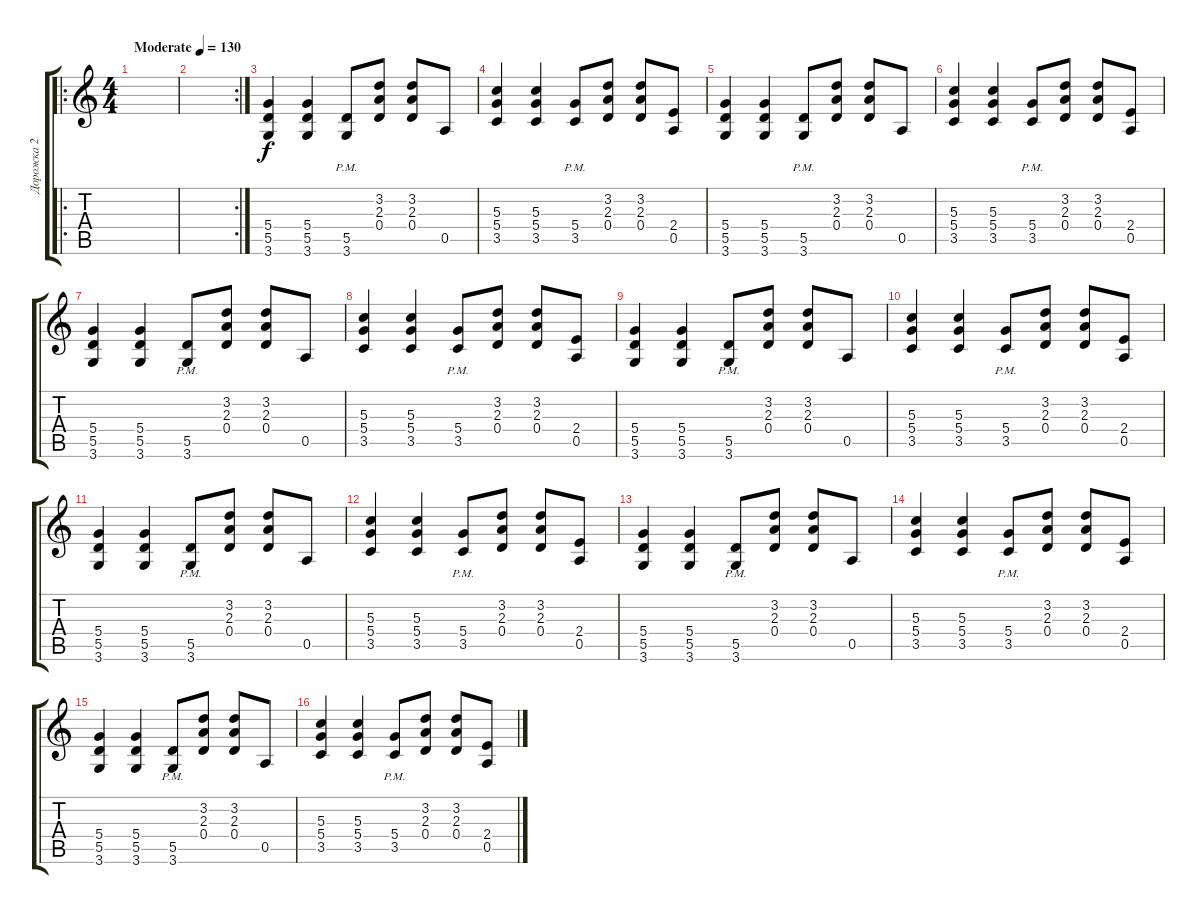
\track ("Дорожка 2" "Дорожка 2") {instrument distortionguitar}
\staff {score tabs}
\tuning (E4 B3 G3 D3 A2 E2) {hide}
\ro
\ts (4 4)
\tempo (130 "Moderate")
\clef g2
\ks c
|
\rc 2
|
(5.4 5.5 3.6).4 (5.4 5.5 3.6).4 (5.5{pm} 3.6).8 (3.2 2.3 0.4).8 (3.2 2.3 0.4).8 0.5.8 |
(5.3 5.4 3.5).4 (5.3 5.4 3.5).4 (5.4{pm} 3.5{pm}).8 (3.2 2.3 0.4).8 (3.2 2.3 0.4).8 (2.4 0.5).8 |
(5.4 5.5 3.6).4 (5.4 5.5 3.6).4 (5.5{pm} 3.6).8 (3.2 2.3 0.4).8 (3.2 2.3 0.4).8 0.5.8 |
(5.3 5.4 3.5).4 (5.3 5.4 3.5).4 (5.4{pm} 3.5{pm}).8 (3.2 2.3 0.4).8 (3.2 2.3 0.4).8 (2.4 0.5).8 |
(5.4 5.5 3.6).4 (5.4 5.5 3.6).4 (5.5{pm} 3.6).8 (3.2 2.3 0.4).8 (3.2 2.3 0.4).8 0.5.8 |
(5.3 5.4 3.5).4 (5.3 5.4 3.5).4 (5.4{pm} 3.5{pm}).8 (3.2 2.3 0.4).8 (3.2 2.3 0.4).8 (2.4 0.5).8 |
(5.4 5.5 3.6).4 (5.4 5.5 3.6).4 (5.5{pm} 3.6).8 (3.2 2.3 0.4).8 (3.2 2.3 0.4).8 0.5.8 |
(5.3 5.4 3.5).4 (5.3 5.4 3.5).4 (5.4{pm} 3.5{pm}).8 (3.2 2.3 0.4).8 (3.2 2.3 0.4).8 (2.4 0.5).8 |
(5.4 5.5 3.6).4 (5.4 5.5 3.6).4 (5.5{pm} 3.6).8 (3.2 2.3 0.4).8 (3.2 2.3 0.4).8 0.5.8 |
(5.3 5.4 3.5).4 (5.3 5.4 3.5).4 (5.4{pm} 3.5{pm}).8 (3.2 2.3 0.4).8 (3.2 2.3 0.4).8 (2.4 0.5).8 |
(5.4 5.5 3.6).4 (5.4 5.5 3.6).4 (5.5{pm} 3.6).8 (3.2 2.3 0.4).8 (3.2 2.3 0.4).8 0.5.8 |
(5.3 5.4 3.5).4 (5.3 5.4 3.5).4 (5.4{pm} 3.5{pm}).8 (3.2 2.3 0.4).8 (3.2 2.3 0.4).8 (2.4 0.5).8 |
(5.4 5.5 3.6).4 (5.4 5.5 3.6).4 (5.5{pm} 3.6).8 (3.2 2.3 0.4).8 (3.2 2.3 0.4).8 0.5.8 |
(5.3 5.4 3.5).4 (5.3 5.4 3.5).4 (5.4{pm} 3.5{pm}).8 (3.2 2.3 0.4).8 (3.2 2.3 0.4).8 (2.4 0.5).8
